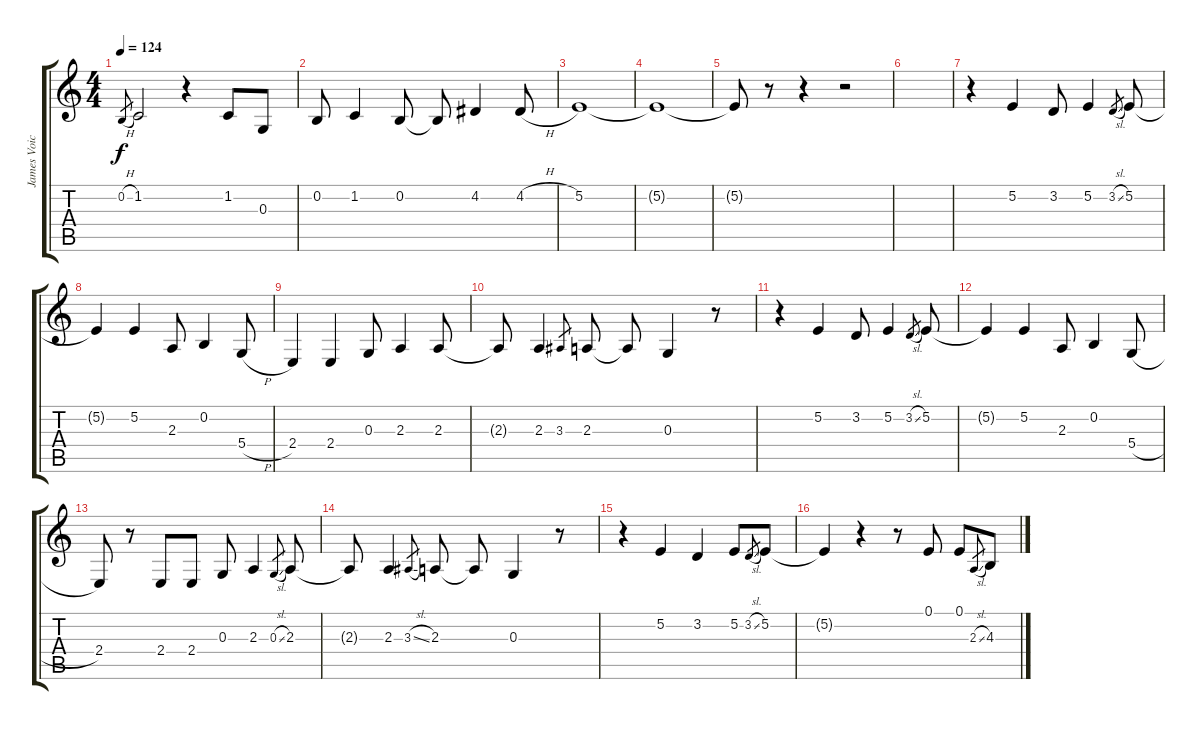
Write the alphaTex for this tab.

\track ("James Voice" "James Voic") {instrument cello}
\staff {score tabs}
\tuning (E4 B3 G3 D3 A2 E2) {hide}
\ts (4 4)
\tempo 124
\clef g2
\ks c
0.2{h}.8{gr dy f} 1.2.2 r.4 1.2.8 0.3.8 |
0.2.8 1.2.4 0.2.8 0.2{t}.8 4.2.4 4.2{h}.8 |
5.2.1 |
5.2{t}.1 |
5.2{t}.8 r.8 r.4 r.2 |
|
r.4 5.2.4 3.2.8 5.2.4 3.2{sl}.8{gr} 5.2.8 |
5.2{t}.4 5.2.4 2.3.8 0.2.4 5.4{h}.8 |
2.4.4 2.4.4 0.3.8 2.3.4 2.3.8 |
2.3{t}.8 2.3.4 3.3.8{gr} 2.3.8 2.3{t}.8 0.3.4 r.8 |
r.4 5.2.4 3.2.8 5.2.4 3.2{sl}.8{gr} 5.2.8 |
5.2{t}.4 5.2.4 2.3.8 0.2.4 5.4{h}.8 |
2.4.8 r.8 2.4.8 2.4.8 0.3.8 2.3.4 0.3{sl}.8{gr} 2.3.8 |
2.3{t}.8 2.3.4 3.3{sl}.8{gr} 2.3.8 2.3{t}.8 0.3.4 r.8 |
r.4 5.2.4 3.2.4 5.2.8 3.2{sl}.8{gr} 5.2.8 |
5.2{t}.4 r.4 r.8 0.1.8 0.1.8 2.3{sl}.8{gr} 4.3.8
